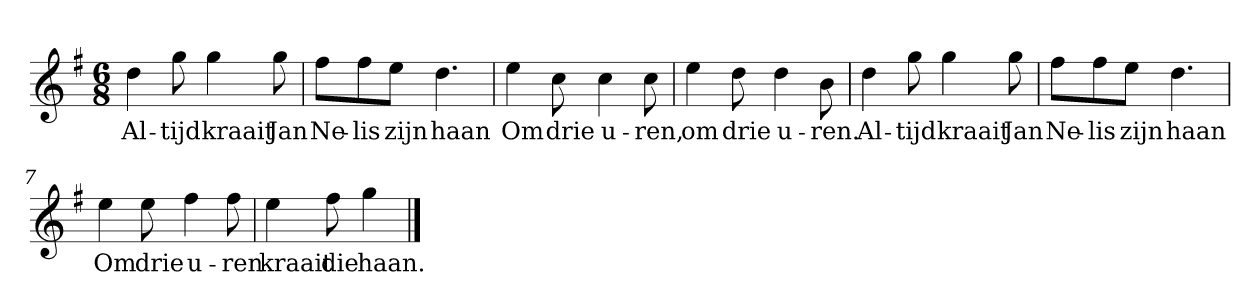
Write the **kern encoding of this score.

**kern	**text
*part1	*part1
*staff1	*staff1
*clefG2	*
*k[f#]	*
*G:	*
*M6/8	*
*MM120	*
=1	=1
4dd	Al-
8gg	-tijd
4gg	kraait
8gg	Jan
=2	=2
8ff#\L	Ne-
8ff#\	-lis
8ee\J	zijn
4.dd	haan
=3	=3
4ee	Om
8cc	drie
4cc	u-
8cc	-ren,
=4	=4
4ee	om
8dd	drie
4dd	u-
8b	-ren.
=5	=5
4dd	Al-
8gg	-tijd
4gg	kraait
8gg	Jan
=6	=6
8ff#\L	Ne-
8ff#\	-lis
8ee\J	zijn
4.dd	haan
=7	=7
4ee	Om
8ee	drie
4ff#	u-
8ff#	-ren
=8	=8
4ee	kraait
8ff#	die
4gg	haan.
==	==
*-	*-
